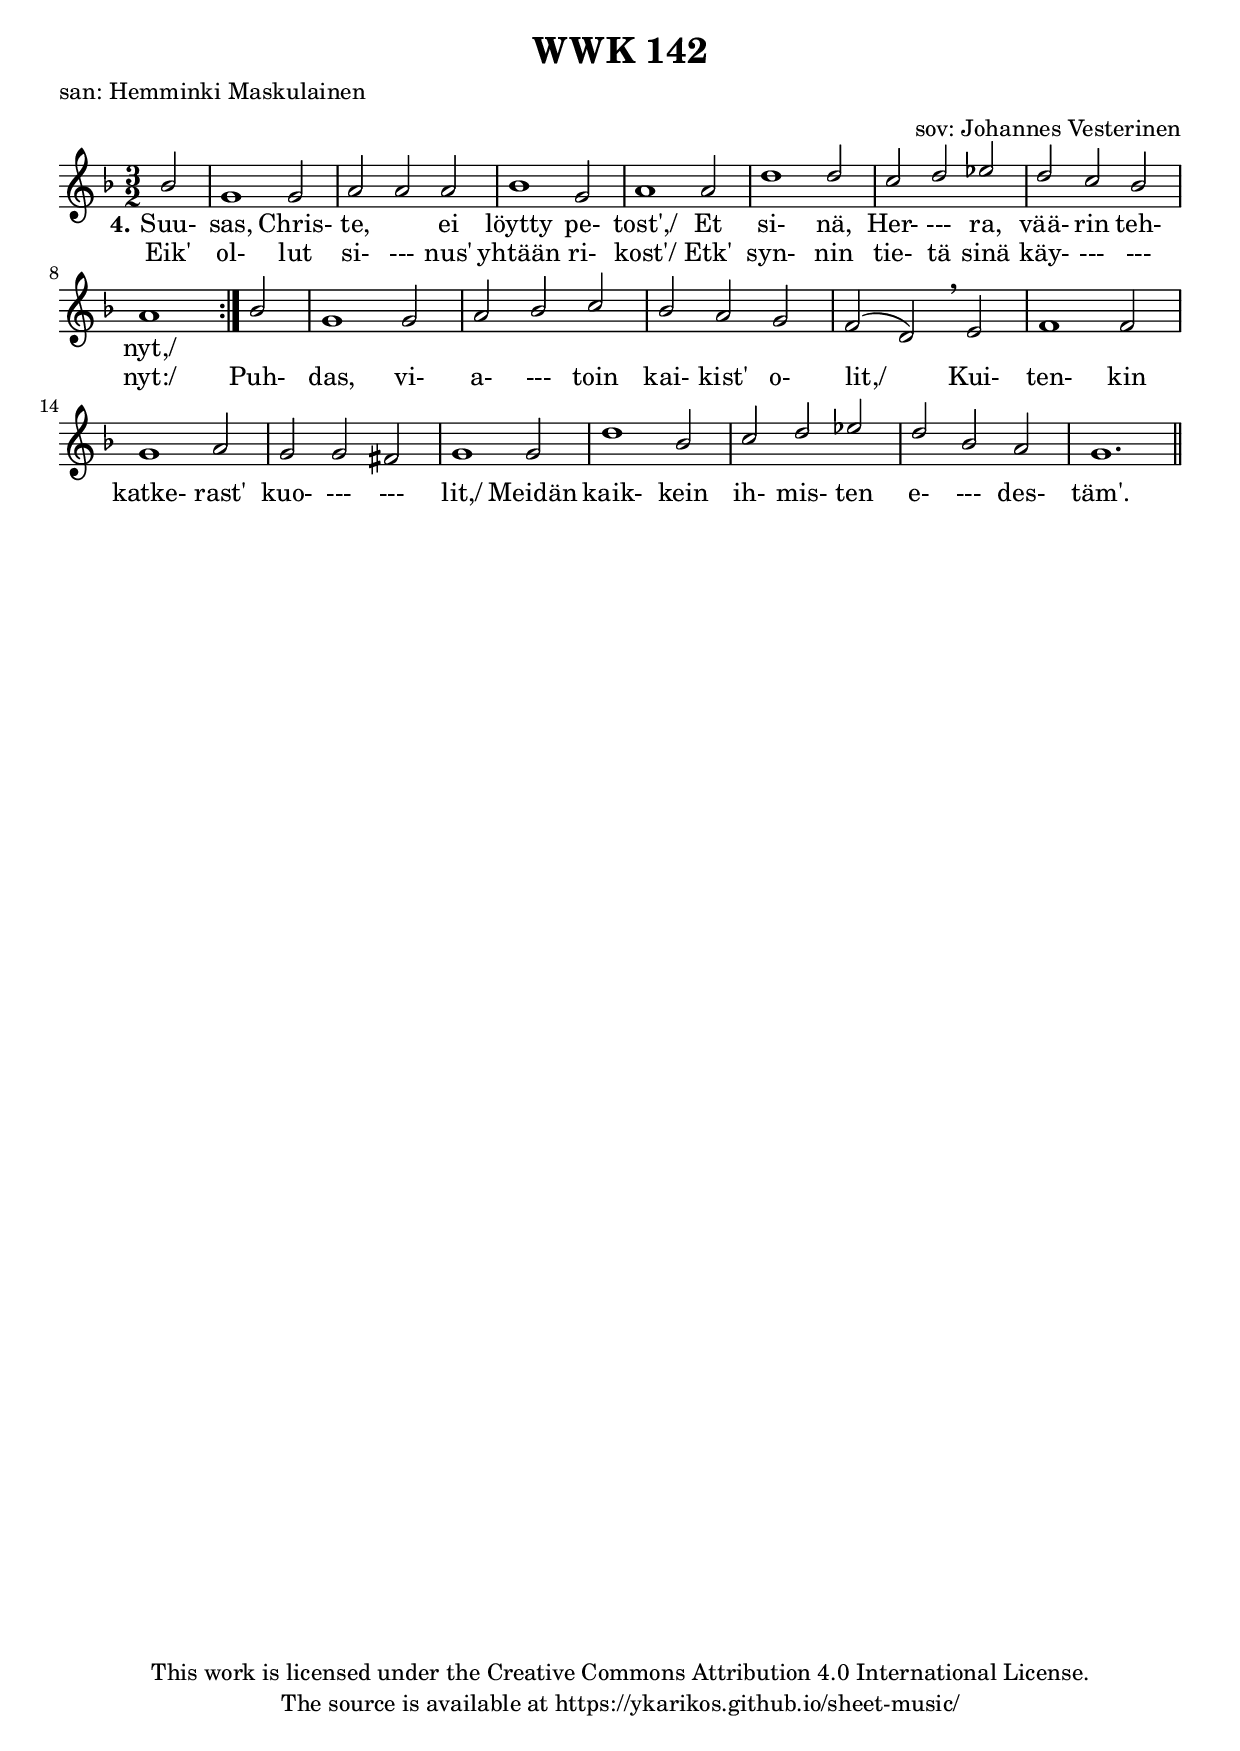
%% Wanhan wirsikirjan wirsi 142
%%


\include "deutsch.ly"

\version "2.18.0"

%#(set-global-staff-size 16)

\header {
    title = "WWK 142"
    poet = "san: Hemminki Maskulainen"
    arranger = "sov: Johannes Vesterinen"
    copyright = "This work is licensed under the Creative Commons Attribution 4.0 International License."
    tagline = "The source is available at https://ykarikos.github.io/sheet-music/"
}

sopMusic =   \relative c'' { 
    \key d \minor
%    \stemUp
    \time 3/2
    \partial 2*1
    \repeat volta 2 {
	b2 | g1 g2 | a2 a a | b1 g2 | a1 
    	a2 | d1 d2 | c d es | d2 c b | a1
    }
    b2 | g1 g2 | a b c | b a g | f( d) \breathe
    e | f1 f2 | g1 a2 | g2 g fis | g1
    g2 | d'1 b2 | c d es | d2 b a | 
    g1. \bar "||"
}


sanatEka = \lyricmode { 
    \set stanza = "1."
    O Je- su! kuin- kas o-let pii- nat- tu,/
    Pos- kill' pies- ty, syl- jett' ru- si- koit- tu./
}

sanatEkakerto = \lyricmode { 
	Or- jan- tap- pu- --- roill' kruu- nat- tu,/
	Sinun ruu- miis ruos- kit- tu, haa- voi- tet- tu,/
	Pur- pu- rall' pil- --- kall' nau- --- ret- tu,/
	Ve- ri pääst', kas- voist' vuo- da- tet- tu,/
	Koko ruu- mis ver- --- ta tiuk- --- --- kui.
}

sanatToka = \lyricmode { 
    \set stanza = "2."
    Ris- tin pääll' jä- se- net pin-go- te- tut,/
    Jalat, kä- det lä- pit- se lä- vis- te- tyt,/
}

sanatTokakerto = \lyricmode { 
	E- ti- kall', sa- --- pell' juo- tet- tu,/
 	Sydän rik- ki pil- --- kall' pis- --- tet- ty,/
	Julmall' Ju-ma- lan vi- --- hall' run- --- nel- tu,/
	Kylki kei- hääl' lä-pit- se tun- --- get- tu,/
	Sur- ki- all' kuo- le- mall' sur- --- mat- tu.
}

sanatNel = \lyricmode { 
    \set stanza = "4."
	Suu- sas, Chris- te, ___ ei löytty pe- tost',/
	Et si- nä, Her- --- ra, vää- rin teh- nyt,/
}

sanatNelkerto = \lyricmode { 
	Eik' ol- lut si- --- nus' yhtään ri- kost'/
	Etk' syn- nin tie- tä sinä käy- --- --- nyt:/
	Puh- das, vi- a- --- toin kai- kist' o- lit,/
	Kui- ten- kin katke- rast' kuo- --- --- lit,/
	Meidän kaik- kein ih- mis- ten e- --- des- täm'.
}


sanatKas = \lyricmode { 
    \set stanza = "8."
	Minä ain'yl- pi- ä: ___ sinä hil- jai- nen,/
	Puus- teill' ja purp- pu- rall' pil- --- kat- tu./
}

sanatKaskerto = \lyricmode { 
	Minä kova- kor- vai- nen: sinä kuu-li- ai- nen,/
	Minä röy-ki- ä: pii- keill' sinä kruu- --- nat- tu./
	Minä tur-has' kun- ni- as': sinä syl- --- jet- ty./
	Minä juo- mar': sa-pell' sinä juo- --- tet- tu./
	Minä he-ku- mas': si- nä si-dott', nau- --- lit- tu.
}

\score { 
    
    \context StaffGroup <<
	\context Staff = "women" <<
	    \context Voice = "sopranos" { \voiceOne \sopMusic }
	>>

	\lyricmode <<
%	    \lyricsto "sopranos" \new Lyrics \sanatEka
%	    \lyricsto "sopranos" \new Lyrics \sanatEkakerto
%	    \lyricsto "sopranos" \new Lyrics \sanatToka
%	    \lyricsto "sopranos" \new Lyrics \sanatTokakerto
	    \lyricsto "sopranos" \new Lyrics \sanatNel
	    \lyricsto "sopranos" \new Lyrics \sanatNelkerto
%	    \lyricsto "sopranos" \new Lyrics \sanatKas
%	    \lyricsto "sopranos" \new Lyrics \sanatKaskerto
	>>	

    >>


    \layout {
	indent = 0.0
%	line-width = 20.0\cm
%	textheight = 29.0\cm
%	interscoreline = 0\pt

%	\context {

	% a little smaller so lyrics can be closer to the staff. 
%	    \Staff
%	    \override VerticalAxisGroup.minimum-Y-extent = #'(-3 . 3) 
%	}
    }

    
  \midi {
    \tempo 2 = 180
    }


}
